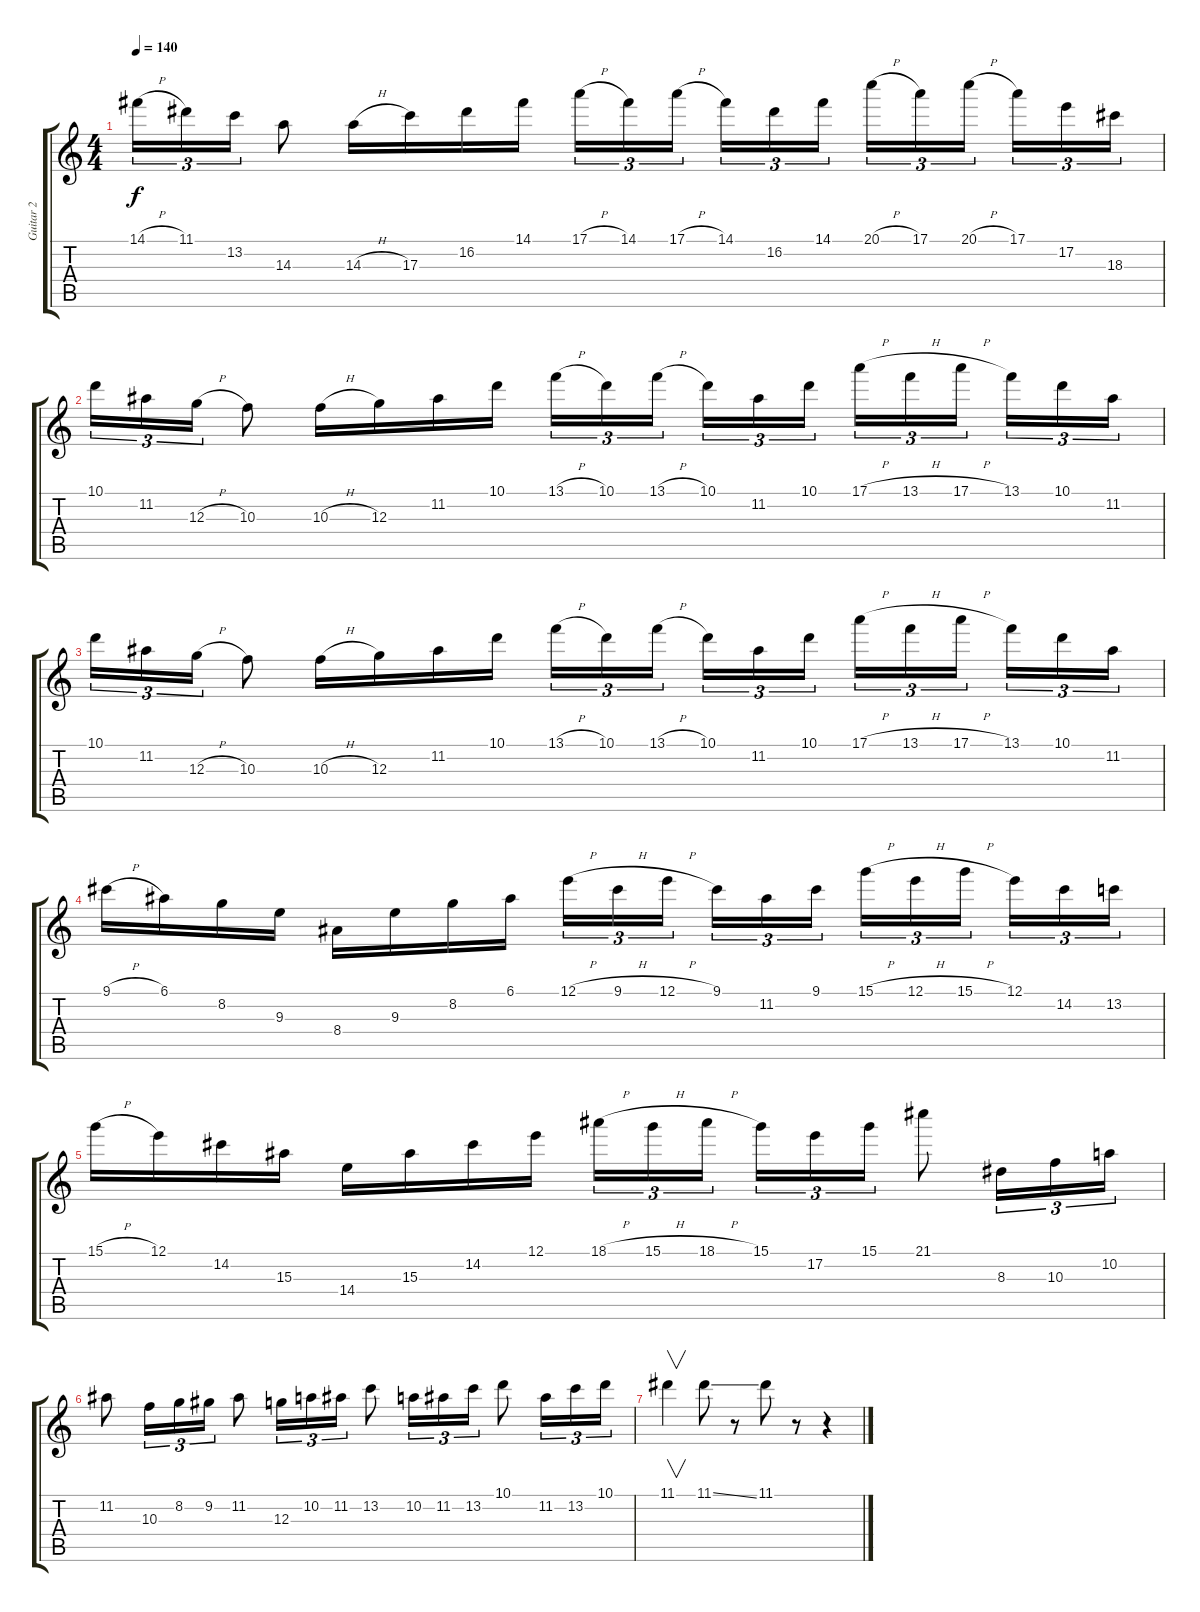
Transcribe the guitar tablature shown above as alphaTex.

\track ("Guitar 2" "Guitar 2") {instrument distortionguitar}
\staff {score tabs}
\tuning (E4 B3 G3 D3 A2 E2) {hide}
\ts (4 4)
\tempo 140
\clef g2
\ks c
14.1{h}.16{tu (3 2) dy f} 11.1.16{tu (3 2)} 13.2.16{tu (3 2)} 14.3.8 14.3{h}.16 17.3.16 16.2.16 14.1.16 17.1{h}.16{tu (3 2)} 14.1.16{tu (3 2)} 17.1{h}.16{tu (3 2)} 14.1.16{tu (3 2)} 16.2.16{tu (3 2)} 14.1.16{tu (3 2)} 20.1{h}.16{tu (3 2)} 17.1.16{tu (3 2)} 20.1{h}.16{tu (3 2)} 17.1.16{tu (3 2)} 17.2.16{tu (3 2)} 18.3.16{tu (3 2)} |
10.1.16{tu (3 2)} 11.2.16{tu (3 2)} 12.3{h}.16{tu (3 2)} 10.3.8 10.3{h}.16 12.3.16 11.2.16 10.1.16 13.1{h}.16{tu (3 2)} 10.1.16{tu (3 2)} 13.1{h}.16{tu (3 2)} 10.1.16{tu (3 2)} 11.2.16{tu (3 2)} 10.1.16{tu (3 2)} 17.1{h}.16{tu (3 2)} 13.1{h}.16{tu (3 2)} 17.1{h}.16{tu (3 2)} 13.1.16{tu (3 2)} 10.1.16{tu (3 2)} 11.2.16{tu (3 2)} |
10.1.16{tu (3 2)} 11.2.16{tu (3 2)} 12.3{h}.16{tu (3 2)} 10.3.8 10.3{h}.16 12.3.16 11.2.16 10.1.16 13.1{h}.16{tu (3 2)} 10.1.16{tu (3 2)} 13.1{h}.16{tu (3 2)} 10.1.16{tu (3 2)} 11.2.16{tu (3 2)} 10.1.16{tu (3 2)} 17.1{h}.16{tu (3 2)} 13.1{h}.16{tu (3 2)} 17.1{h}.16{tu (3 2)} 13.1.16{tu (3 2)} 10.1.16{tu (3 2)} 11.2.16{tu (3 2)} |
9.1{h}.16 6.1.16 8.2.16 9.3.16 8.4.16 9.3.16 8.2.16 6.1.16 12.1{h}.16{tu (3 2)} 9.1{h}.16{tu (3 2)} 12.1{h}.16{tu (3 2)} 9.1.16{tu (3 2)} 11.2.16{tu (3 2)} 9.1.16{tu (3 2)} 15.1{h}.16{tu (3 2)} 12.1{h}.16{tu (3 2)} 15.1{h}.16{tu (3 2)} 12.1.16{tu (3 2)} 14.2.16{tu (3 2)} 13.2.16{tu (3 2)} |
15.1{h}.16 12.1.16 14.2.16 15.3.16 14.4.16 15.3.16 14.2.16 12.1.16 18.1{h}.16{tu (3 2)} 15.1{h}.16{tu (3 2)} 18.1{h}.16{tu (3 2)} 15.1.16{tu (3 2)} 17.2.16{tu (3 2)} 15.1.16{tu (3 2)} 21.1.8 8.3.16{tu (3 2)} 10.3.16{tu (3 2)} 10.2.16{tu (3 2)} |
11.2.8 10.3.16{tu (3 2)} 8.2.16{tu (3 2)} 9.2.16{tu (3 2)} 11.2.8 12.3.16{tu (3 2)} 10.2.16{tu (3 2)} 11.2.16{tu (3 2)} 13.2.8 10.2.16{tu (3 2)} 11.2.16{tu (3 2)} 13.2.16{tu (3 2)} 10.1.8 11.2.16{tu (3 2)} 13.2.16{tu (3 2)} 10.1.16{tu (3 2)} |
11.1.4{v} 11.1{ss}.8 r.8 11.1.8 r.8 r.4
